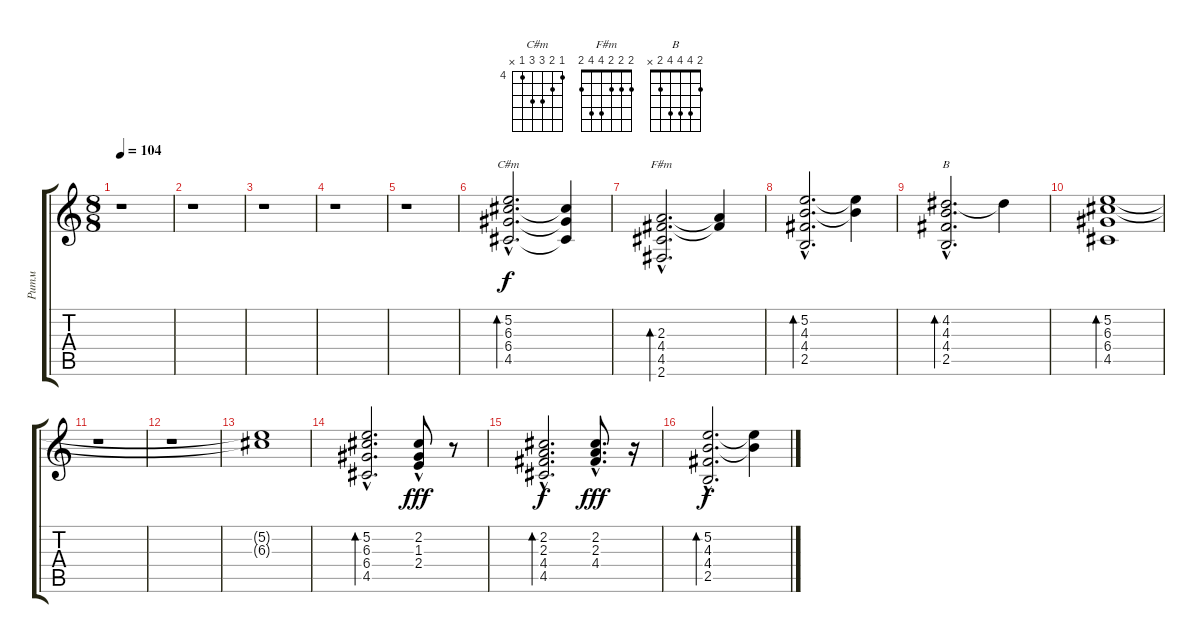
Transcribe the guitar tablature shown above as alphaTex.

\track ("Ритм" "Ритм") {instrument electricguitarclean}
\staff {score tabs}
\tuning (E4 B3 G3 D3 A2 E2) {hide}
\chord ("C#m" 4 5 6 6 4 x) {firstfret 4}
\chord ("F#m" 2 2 2 4 4 2)
\chord ("B" 2 4 4 4 2 x)
\ts (8 8)
\tempo 104
\clef g2
\ks c
r.1{dy f instrument electricguitarclean} |
r.1 |
r.1 |
r.1 |
r.1 |
(5.2{hac} 6.3{hac} 6.4{hac} 4.5{hac}).2{d bd 240 ch "C#m"} (6.3{t} 6.4{t} 4.5{t}).4 |
(2.3{hac} 4.4{hac} 4.5{hac} 2.6{hac}).2{d bd 240 ch "F#m"} (2.3{t} 4.4{t}).4 |
(5.2{hac} 4.3{hac} 4.4{hac} 2.5{hac}).2{d bd 240} (5.2{t} 4.3{t}).4 |
(4.2{hac} 4.3{hac} 4.4{hac} 2.5{hac}).2{d bd 240 ch "B"} 4.2{t}.4 |
(5.2 6.3 6.4 4.5).1{bd 240} |
r.1 |
r.1 |
(5.2{t} 6.3{t}).1 |
(5.2{hac} 6.3{hac} 6.4{hac} 4.5{hac}).2{d bd 240} (2.2 1.3{hac} 2.4{hac}).8{dy fff} r.8 |
(2.2{hac} 2.3{hac} 4.4{hac} 4.5{hac}).2{d bd 240 dy f} (2.2{hac} 2.3 4.4).8{d dy fff} r.16 |
(5.2{hac} 4.3{hac} 4.4{hac} 2.5{hac}).2{d bd 240 dy f} (5.2{t} 4.3{t}).4
